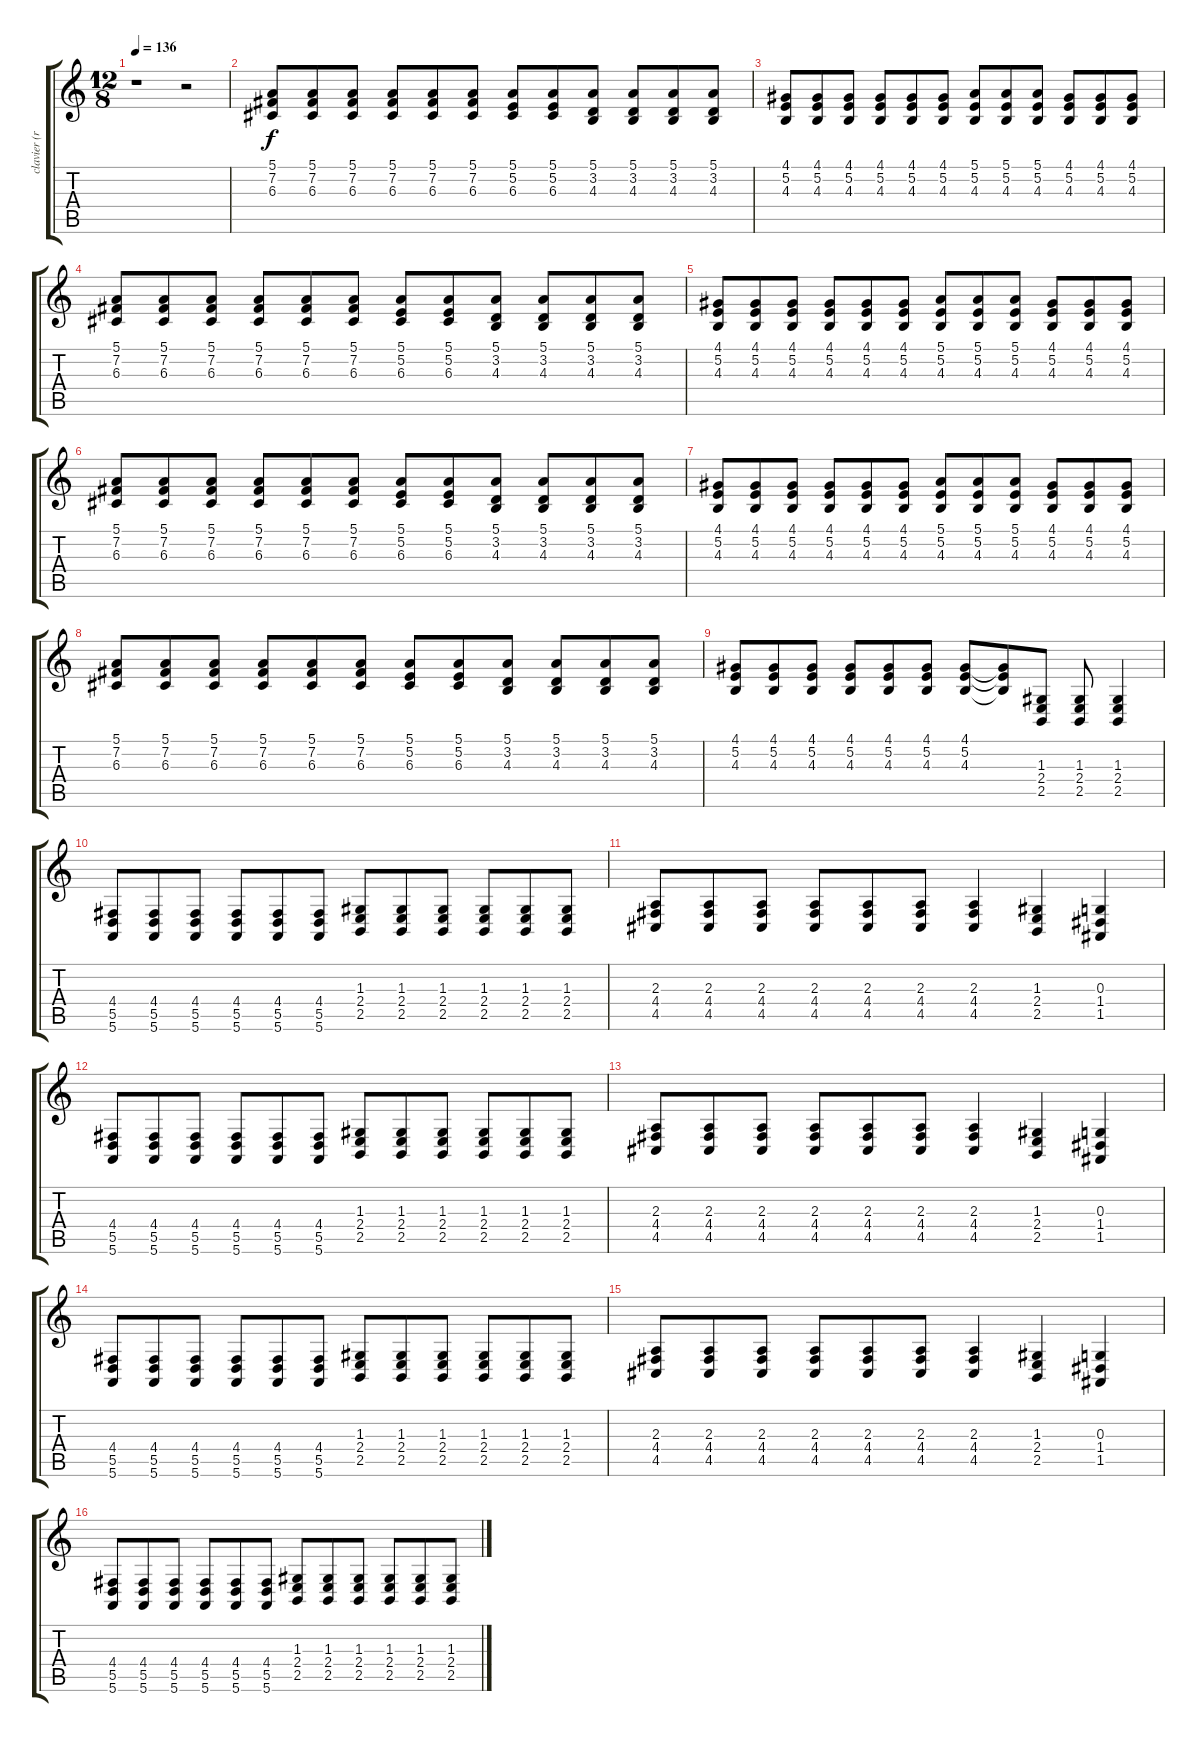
\track ("clavier (right hand)" "clavier (r") {instrument acousticgrandpiano}
\staff {score tabs}
\tuning (E4 B3 G3 D3 A2 E2) {hide}
\ts (12 8)
\tempo 136
\clef g2
\ks c
r.1{dy f instrument acousticgrandpiano} r.2 |
(5.1 7.2 6.3).8 (5.1 7.2 6.3).8 (5.1 7.2 6.3).8 (5.1 7.2 6.3).8 (5.1 7.2 6.3).8 (5.1 7.2 6.3).8 (5.1 5.2 6.3).8 (5.1 5.2 6.3).8 (5.1 3.2 4.3).8 (5.1 3.2 4.3).8 (5.1 3.2 4.3).8 (5.1 3.2 4.3).8 |
(4.1 5.2 4.3).8 (4.1 5.2 4.3).8 (4.1 5.2 4.3).8 (4.1 5.2 4.3).8 (4.1 5.2 4.3).8 (4.1 5.2 4.3).8 (5.1 5.2 4.3).8 (5.1 5.2 4.3).8 (5.1 5.2 4.3).8 (4.1 5.2 4.3).8 (4.1 5.2 4.3).8 (4.1 5.2 4.3).8 |
(5.1 7.2 6.3).8 (5.1 7.2 6.3).8 (5.1 7.2 6.3).8 (5.1 7.2 6.3).8 (5.1 7.2 6.3).8 (5.1 7.2 6.3).8 (5.1 5.2 6.3).8 (5.1 5.2 6.3).8 (5.1 3.2 4.3).8 (5.1 3.2 4.3).8 (5.1 3.2 4.3).8 (5.1 3.2 4.3).8 |
(4.1 5.2 4.3).8 (4.1 5.2 4.3).8 (4.1 5.2 4.3).8 (4.1 5.2 4.3).8 (4.1 5.2 4.3).8 (4.1 5.2 4.3).8 (5.1 5.2 4.3).8 (5.1 5.2 4.3).8 (5.1 5.2 4.3).8 (4.1 5.2 4.3).8 (4.1 5.2 4.3).8 (4.1 5.2 4.3).8 |
(5.1 7.2 6.3).8 (5.1 7.2 6.3).8 (5.1 7.2 6.3).8 (5.1 7.2 6.3).8 (5.1 7.2 6.3).8 (5.1 7.2 6.3).8 (5.1 5.2 6.3).8 (5.1 5.2 6.3).8 (5.1 3.2 4.3).8 (5.1 3.2 4.3).8 (5.1 3.2 4.3).8 (5.1 3.2 4.3).8 |
(4.1 5.2 4.3).8 (4.1 5.2 4.3).8 (4.1 5.2 4.3).8 (4.1 5.2 4.3).8 (4.1 5.2 4.3).8 (4.1 5.2 4.3).8 (5.1 5.2 4.3).8 (5.1 5.2 4.3).8 (5.1 5.2 4.3).8 (4.1 5.2 4.3).8 (4.1 5.2 4.3).8 (4.1 5.2 4.3).8 |
(5.1 7.2 6.3).8 (5.1 7.2 6.3).8 (5.1 7.2 6.3).8 (5.1 7.2 6.3).8 (5.1 7.2 6.3).8 (5.1 7.2 6.3).8 (5.1 5.2 6.3).8 (5.1 5.2 6.3).8 (5.1 3.2 4.3).8 (5.1 3.2 4.3).8 (5.1 3.2 4.3).8 (5.1 3.2 4.3).8 |
(4.1 5.2 4.3).8 (4.1 5.2 4.3).8 (4.1 5.2 4.3).8 (4.1 5.2 4.3).8 (4.1 5.2 4.3).8 (4.1 5.2 4.3).8 (4.1 5.2 4.3).8 (4.1{t} 5.2{t} 4.3{t}).8 (1.3 2.4 2.5).8 (1.3 2.4 2.5).8 (1.3 2.4 2.5).4 |
(4.4 5.5 5.6).8 (4.4 5.5 5.6).8 (4.4 5.5 5.6).8 (4.4 5.5 5.6).8 (4.4 5.5 5.6).8 (4.4 5.5 5.6).8 (1.3 2.4 2.5).8 (1.3 2.4 2.5).8 (1.3 2.4 2.5).8 (1.3 2.4 2.5).8 (1.3 2.4 2.5).8 (1.3 2.4 2.5).8 |
(2.3 4.4 4.5).8 (2.3 4.4 4.5).8 (2.3 4.4 4.5).8 (2.3 4.4 4.5).8 (2.3 4.4 4.5).8 (2.3 4.4 4.5).8 (2.3 4.4 4.5).4 (1.3 2.4 2.5).4 (0.3 1.4 1.5).4 |
(4.4 5.5 5.6).8 (4.4 5.5 5.6).8 (4.4 5.5 5.6).8 (4.4 5.5 5.6).8 (4.4 5.5 5.6).8 (4.4 5.5 5.6).8 (1.3 2.4 2.5).8 (1.3 2.4 2.5).8 (1.3 2.4 2.5).8 (1.3 2.4 2.5).8 (1.3 2.4 2.5).8 (1.3 2.4 2.5).8 |
(2.3 4.4 4.5).8 (2.3 4.4 4.5).8 (2.3 4.4 4.5).8 (2.3 4.4 4.5).8 (2.3 4.4 4.5).8 (2.3 4.4 4.5).8 (2.3 4.4 4.5).4 (1.3 2.4 2.5).4 (0.3 1.4 1.5).4 |
(4.4 5.5 5.6).8 (4.4 5.5 5.6).8 (4.4 5.5 5.6).8 (4.4 5.5 5.6).8 (4.4 5.5 5.6).8 (4.4 5.5 5.6).8 (1.3 2.4 2.5).8 (1.3 2.4 2.5).8 (1.3 2.4 2.5).8 (1.3 2.4 2.5).8 (1.3 2.4 2.5).8 (1.3 2.4 2.5).8 |
(2.3 4.4 4.5).8 (2.3 4.4 4.5).8 (2.3 4.4 4.5).8 (2.3 4.4 4.5).8 (2.3 4.4 4.5).8 (2.3 4.4 4.5).8 (2.3 4.4 4.5).4 (1.3 2.4 2.5).4 (0.3 1.4 1.5).4 |
(4.4 5.5 5.6).8 (4.4 5.5 5.6).8 (4.4 5.5 5.6).8 (4.4 5.5 5.6).8 (4.4 5.5 5.6).8 (4.4 5.5 5.6).8 (1.3 2.4 2.5).8 (1.3 2.4 2.5).8 (1.3 2.4 2.5).8 (1.3 2.4 2.5).8 (1.3 2.4 2.5).8 (1.3 2.4 2.5).8
